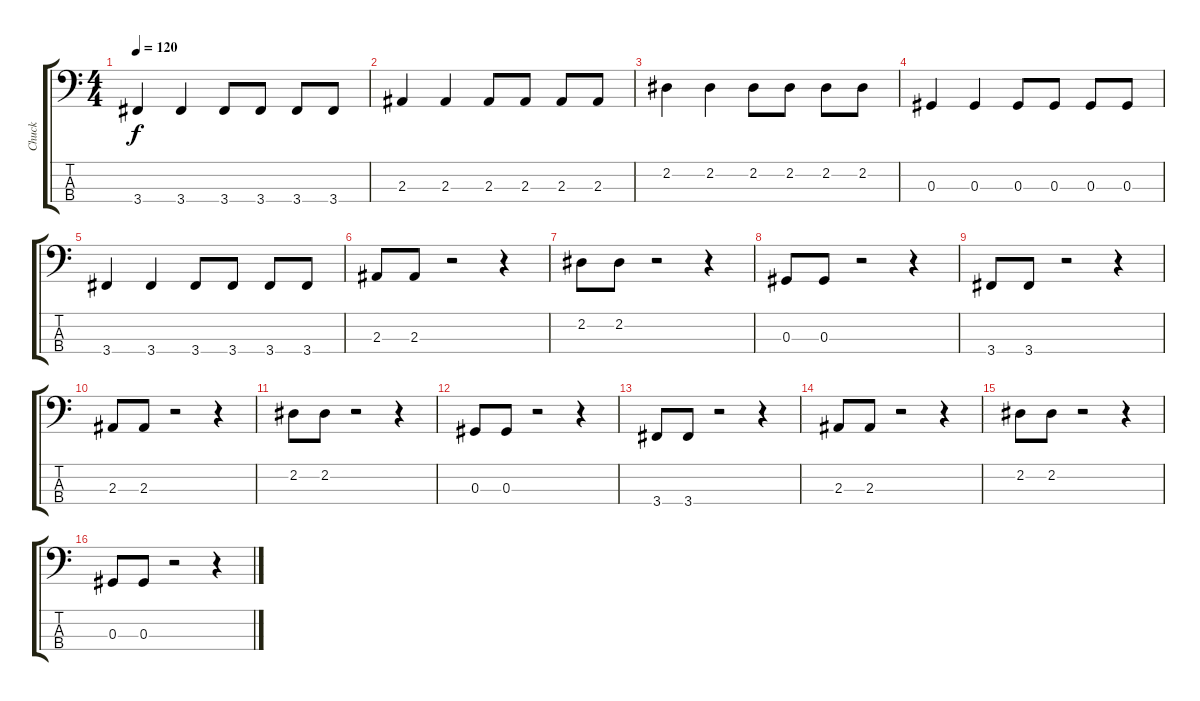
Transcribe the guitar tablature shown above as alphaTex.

\track ("Chuck" "Chuck") {instrument electricbasspick}
\staff {score tabs}
\tuning (Gb2 Db2 Ab1 Eb1) {hide}
\ts (4 4)
\tempo 120
\clef f4
\ks c
3.4.4{dy f} 3.4.4 3.4.8 3.4.8 3.4.8 3.4.8 |
2.3.4 2.3.4 2.3.8 2.3.8 2.3.8 2.3.8 |
2.2.4 2.2.4 2.2.8 2.2.8 2.2.8 2.2.8 |
0.3.4 0.3.4 0.3.8 0.3.8 0.3.8 0.3.8 |
3.4.4 3.4.4 3.4.8 3.4.8 3.4.8 3.4.8 |
2.3.8 2.3.8 r.2 r.4 |
2.2.8 2.2.8 r.2 r.4 |
0.3.8 0.3.8 r.2 r.4 |
3.4.8 3.4.8 r.2 r.4 |
2.3.8 2.3.8 r.2 r.4 |
2.2.8 2.2.8 r.2 r.4 |
0.3.8 0.3.8 r.2 r.4 |
3.4.8 3.4.8 r.2 r.4 |
2.3.8 2.3.8 r.2 r.4 |
2.2.8 2.2.8 r.2 r.4 |
0.3.8 0.3.8 r.2 r.4
